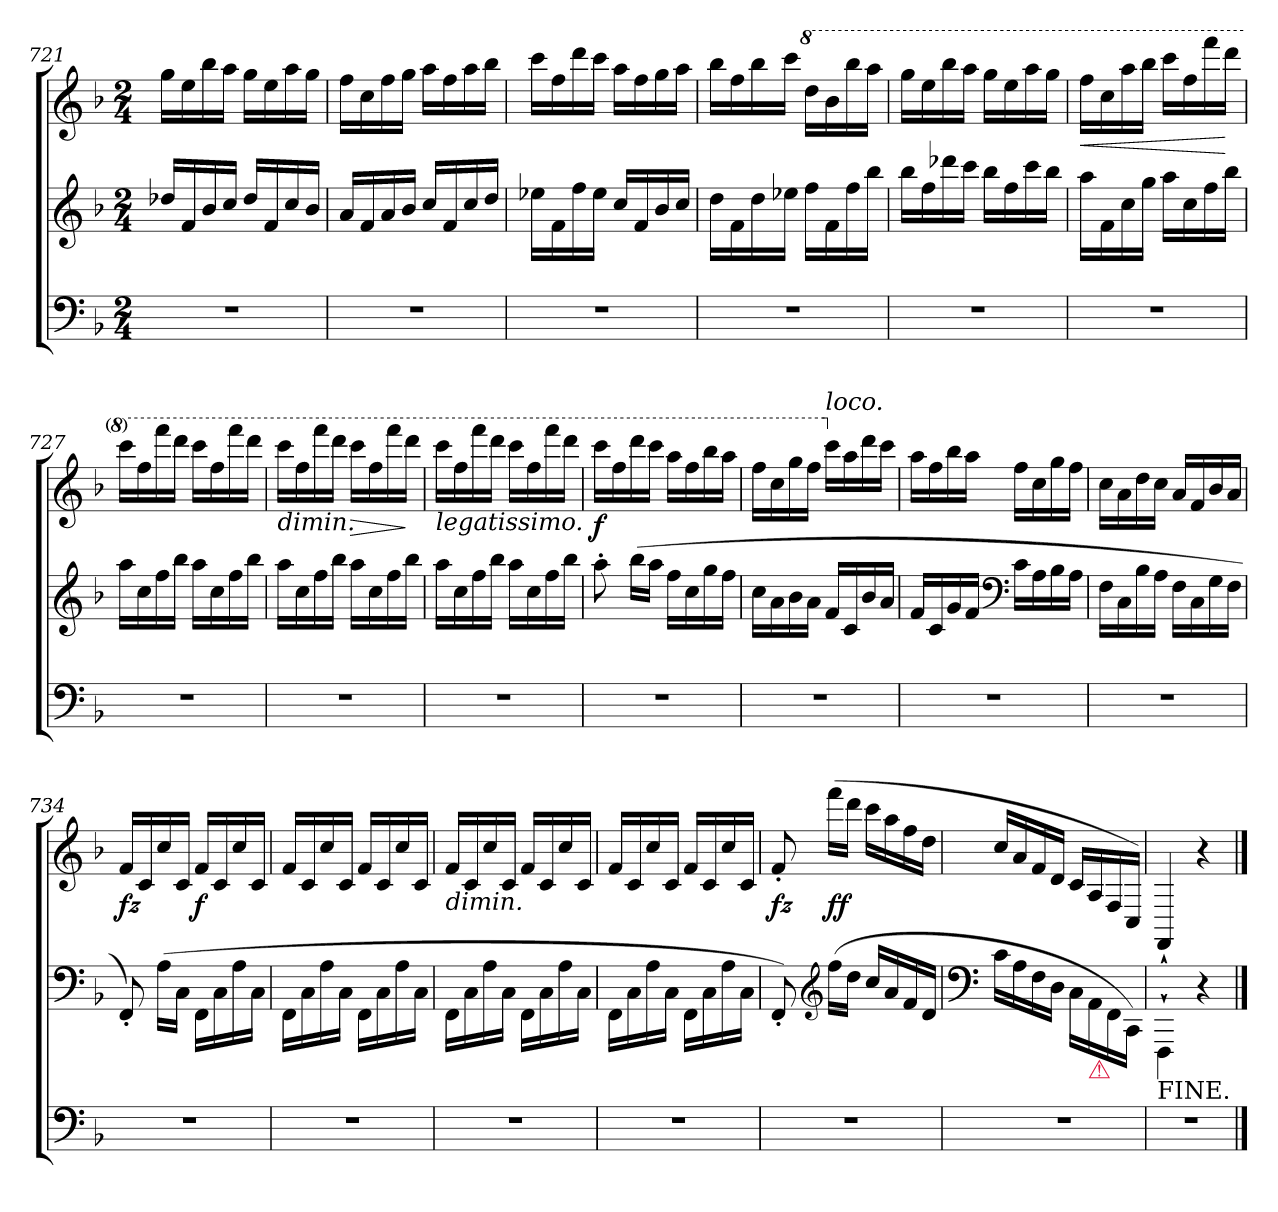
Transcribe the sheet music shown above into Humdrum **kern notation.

**kern	**kern	**kern	**dynam
*part3	*part2	*part1	*part1
*staff3	*staff2	*staff1	*staff1
*clefF4	*clefG2	*clefG2	*
*k[b-]	*k[b-]	*k[b-]	*
*M2/4	*M2/4	*M2/4	*
=721	=721	=721	=721
2r	16dd-X/LL	16ggLL	.
.	16f/	16ee	.
.	16b-/	16bb-	.
.	16cc/JJ	16aaJJ	.
.	16dd-/LL	16ggLL	.
.	16f/	16ee	.
.	16cc/	16aa	.
.	16b-/JJ	16ggJJ	.
=722	=722	=722	=722
2r	16a/LL	16ffLL	.
.	16f/	16cc	.
.	16a/	16ff	.
.	16b-/JJ	16ggJJ	.
.	16cc/LL	16aaLL	.
.	16f/	16ff	.
.	16cc/	16aa	.
.	16dd/JJ	16bb-JJ	.
=723	=723	=723	=723
2r	16ee-XLL	16cccLL	.
.	16f	16ff	.
.	16ff	16ddd	.
.	16ee-JJ	16cccJJ	.
.	16cc/LL	16aaLL	.
.	16f/	16ff	.
.	16b-/	16gg	.
.	16cc/JJ	16aaJJ	.
=724	=724	=724	=724
2r	16ddLL	16bb-LL	.
.	16f	16ff	.
.	16dd	16bb-	.
.	16ee-XJJ	16cccJJ	.
*	*	*8va	*
.	16ffLL	16dddLL	.
.	16f	16bb-	.
.	16ff	16bbb-	.
.	16bb-JJ	16aaaJJ	.
=725	=725	=725	=725
2r	16bb-LL	16gggLL	.
.	16ff	16eee	.
.	16ddd-X	16bbb-	.
.	16cccJJ	16aaaJJ	.
.	16bb-LL	16gggLL	.
.	16ff	16eee	.
.	16ccc	16aaa	.
.	16bb-JJ	16gggJJ	.
=726	=726	=726	=726
!	!	!	!LO:HP:b
2r	16aaLL	16fffLL	<
.	16f	16ccc	.
.	16cc	16aaa	.
.	16ggJJ	16bbb-JJ	.
.	16aaLL	16ccccLL	.
.	16cc	16fff	.
.	16ff	16ffff	.
.	16bb-JJ	16ddddJJ	[
=727	=727	=727	=727
2r	16aaLL	16ccccLL	.
.	16cc	16fff	.
.	16ff	16ffff	.
.	16bb-JJ	16ddddJJ	.
.	16aaLL	16ccccLL	.
.	16cc	16fff	.
.	16ff	16ffff	.
.	16bb-JJ	16ddddJJ	.
=728	=728	=728	=728
!	!	!LO:TX:b:i:t=dimin.	!
2r	16aaLL	16ccccLL	.
.	16cc	16fff	.
.	16ff	16ffff	.
.	16bb-JJ	16ddddJJ	.
!	!	!	!LO:HP:b
.	16aaLL	16ccccLL	>
.	16cc	16fff	.
.	16ff	16ffff	.
.	16bb-JJ	16ddddJJ	]
=729	=729	=729	=729
!	!	!LO:TX:b:i:t=legatissimo.	!
2r	16aaLL	16ccccLL	.
.	16cc	16fff	.
.	16ff	16ffff	.
.	16bb-JJ	16ddddJJ	.
.	16aaLL	16ccccLL	.
.	16cc	16fff	.
.	16ff	16ffff	.
.	16bb-JJ	16ddddJJ	.
=730	=730	=730	=730
!	!	!	!LO:DY:b
2r	8aa'>	16ccccLL	f
.	.	16fff	.
.	(>16bb-LL	16dddd	.
.	16aaJJ	16ccccJJ	.
.	16ffLL	16aaaLL	.
.	16cc	16fff	.
.	16gg	16bbb-	.
.	16ffJJ	16aaaJJ	.
=731	=731	=731	=731
2r	16cc\LL	16fffLL	.
.	16a\	16ccc	.
.	16b-\	16ggg	.
.	16a\JJ	16fffJJ	.
*	*	*X8va	*
!	!	!LO:TX:a:i:t=loco.	!
.	16f/LL	16cccLL	.
.	16c/	16aa	.
.	16b-/	16ddd	.
.	16a/JJ	16cccJJ	.
=732	=732	=732	=732
2r	16f/LL	16aaLL	.
.	16c/	16ff	.
.	16g/	16bb-	.
.	16f/JJ	16aaJJ	.
*	*clefF4	*	*
.	16cLL	16ffLL	.
.	16A	16cc	.
.	16B-	16gg	.
.	16AJJ	16ffJJ	.
=733	=733	=733	=733
2r	16FLL	16ccLL	.
.	16C	16a	.
.	16B-	16dd	.
.	16AJJ	16ccJJ	.
.	16FLL	16a/LL	.
.	16C	16f/	.
.	16G	16b-/	.
.	16FJJ	16a/JJ	.
=734	=734	=734	=734
!	!	!	!LO:DY:b
2r	8FF'<)	16f/LL	fz
.	.	16c/	.
.	(16ALL	16cc/	.
.	16CJJ	16c/JJ	.
!	!	!	!LO:DY:b
.	16FF\LL	16f/LL	f
.	16C\	16c/	.
.	16A\	16cc/	.
.	16C\JJ	16c/JJ	.
=735	=735	=735	=735
2r	16FF\LL	16f/LL	.
.	16C\	16c/	.
.	16A\	16cc/	.
.	16C\JJ	16c/JJ	.
.	16FF\LL	16f/LL	.
.	16C\	16c/	.
.	16A\	16cc/	.
.	16C\JJ	16c/JJ	.
=736	=736	=736	=736
!	!	!LO:TX:b:i:t=dimin.	!
2r	16FF\LL	16f/LL	.
.	16C\	16c/	.
.	16A\	16cc/	.
.	16C\JJ	16c/JJ	.
.	16FF\LL	16f/LL	.
.	16C\	16c/	.
.	16A\	16cc/	.
.	16C\JJ	16c/JJ	.
=737	=737	=737	=737
2r	16FF\LL	16f/LL	.
.	16C\	16c/	.
.	16A\	16cc/	.
.	16C\JJ	16c/JJ	.
.	16FF\LL	16f/LL	.
.	16C\	16c/	.
.	16A\	16cc/	.
.	16C\JJ	16c/JJ	.
=738	=738	=738	=738
!	!	!	!LO:DY:b
2r	8FF'<)	8f'</	fz
*	*clefG2	*	*
!	!	!	!LO:DY:b
.	(<16ffLL	(>16fffLL	ff
.	16ddJJ	16dddJJ	.
.	16cc/LL	16cccLL	.
.	16a/	16aa	.
.	16f/	16ff	.
.	16d/JJ	16ddJJ	.
=739	=739	=739	=739
*	*clefF4	*	*
2r	16cLL	16cc/LL	.
.	16A	16a/	.
.	16F	16f/	.
.	16DJJ	16d/JJ	.
.	16C\LL	16c\LL	.
!	!LO:TX:b:color=crimson:t=⚠	!	!
.	16AA\	16A/	.
.	16FF\	16F/	.
.	16CC\JJ)	16C/JJ)	.
=740	=740	=740	=740
!	!LO:TX:b:t=FINE.	!	!
2r	4FFF`<\	4FF`>/	.
.	4r	4r	.
==	==	==	==
*-	*-	*-	*-
